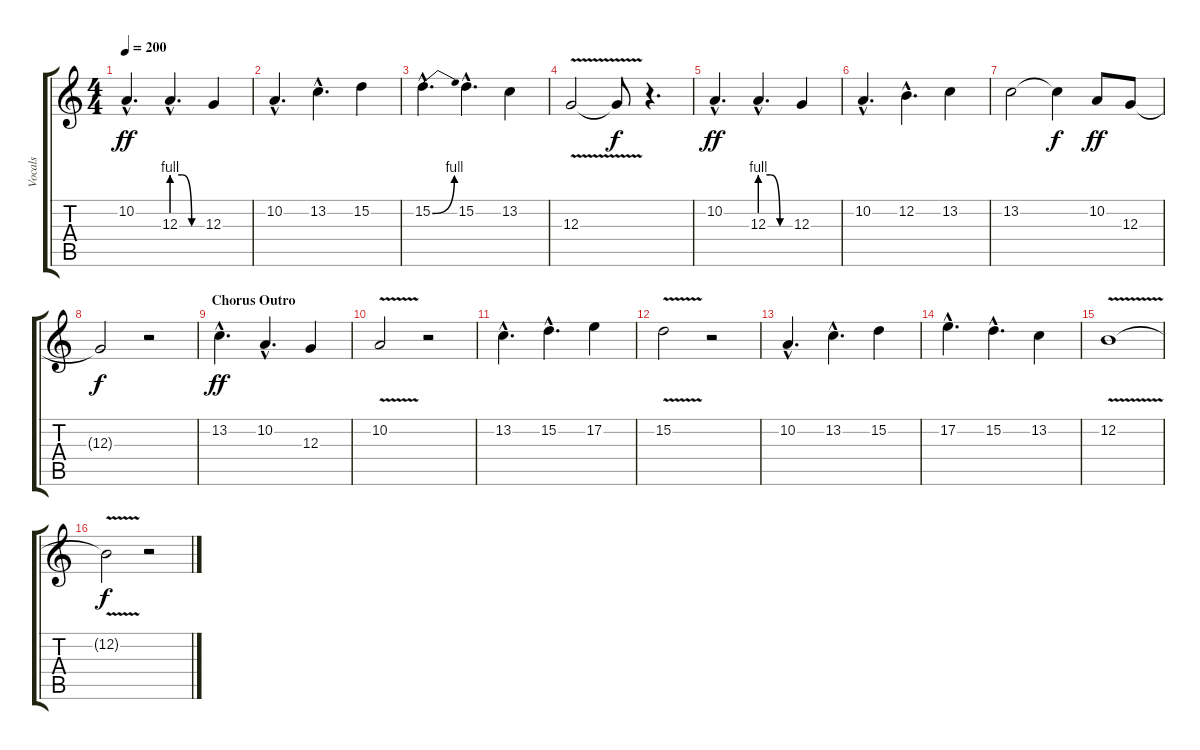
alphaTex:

\track ("Vocals" "Vocals") {instrument lead2sawtooth}
\staff {score tabs}
\tuning (E4 B3 G3 D3 A2 E2) {hide}
\ts (4 4)
\tempo 200
\clef g2
\ks c
10.2{hac}.4{d dy ff} 12.3{be (custom 0 4 20 4 40 0 60 0) hac}.4{d} 12.3.4 |
10.2{hac}.4{d} 13.2{hac}.4{d} 15.2.4 |
15.2{be (bend 0 0 60 4) hac}.4{d} 15.2{hac}.4{d} 13.2.4 |
12.3{v}.2 12.3{t}.8{dy f} r.4{d} |
10.2{hac}.4{d dy ff} 12.3{be (custom 0 4 20 4 40 0 60 0) hac}.4{d} 12.3.4 |
10.2{hac}.4{d} 12.2{hac}.4{d} 13.2.4 |
13.2.2 13.2{t}.4{dy f} 10.2.8{dy ff} 12.3.8 |
12.3{t}.2{dy f} r.2 |
\section ("" "Chorus Outro")
13.2{hac}.4{d dy ff} 10.2{hac}.4{d} 12.3.4 |
10.2{v}.2 r.2 |
13.2{hac}.4{d} 15.2{hac}.4{d} 17.2.4 |
15.2{v}.2 r.2 |
10.2{hac}.4{d} 13.2{hac}.4{d} 15.2.4 |
17.2{hac}.4{d} 15.2{hac}.4{d} 13.2.4 |
12.2{v}.1 |
12.2{t}.2{dy f} r.2
